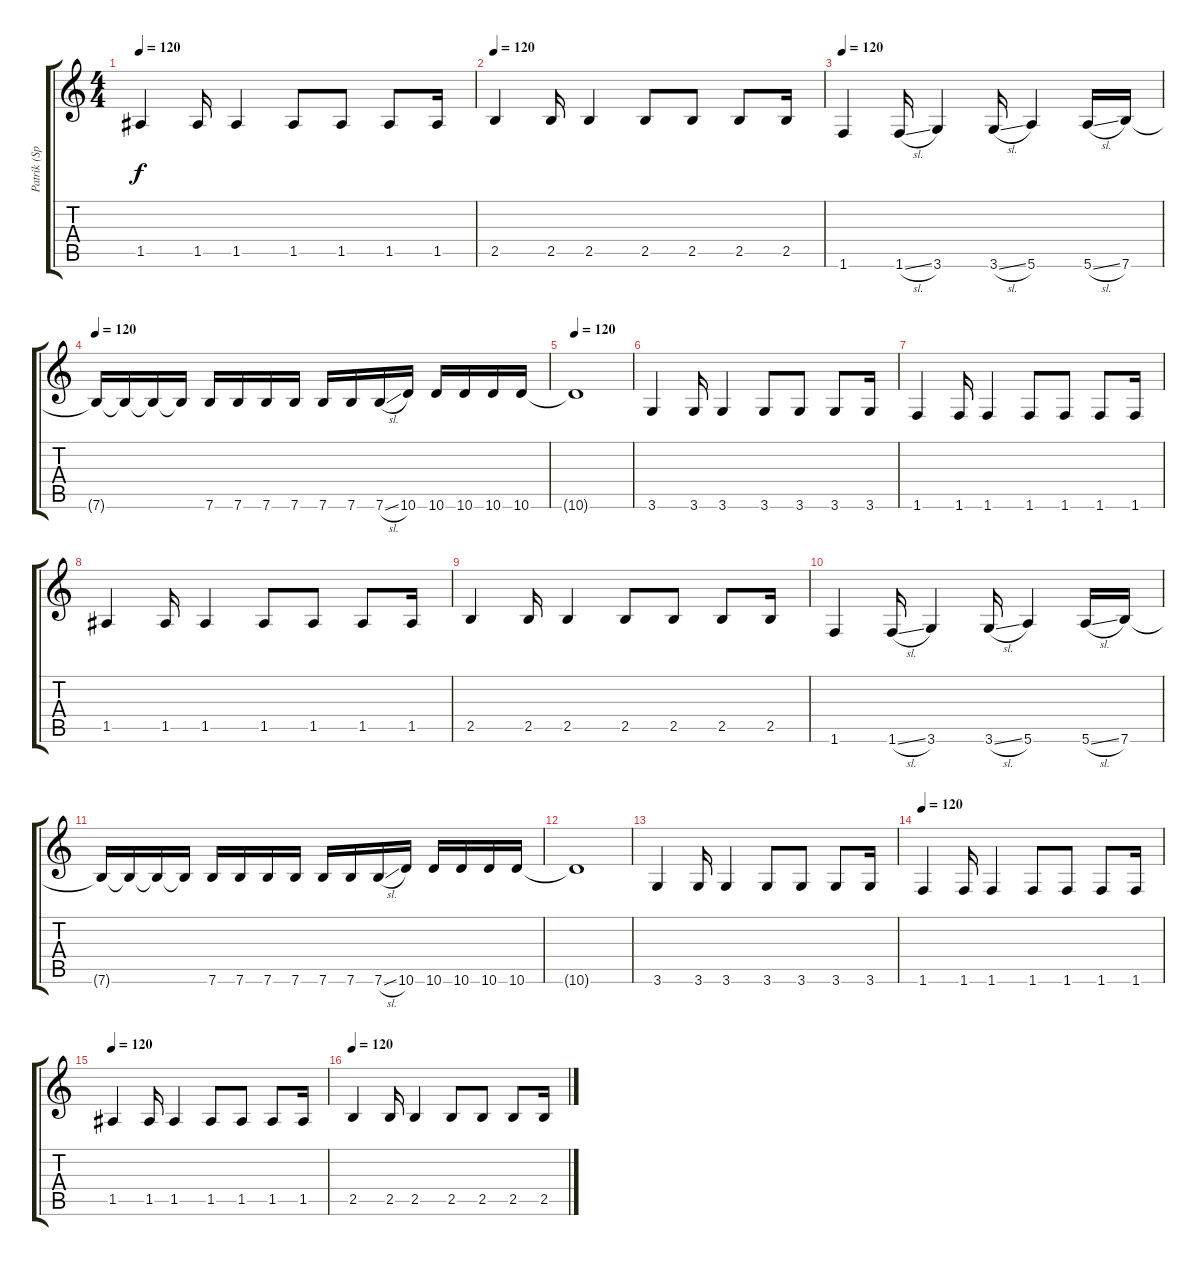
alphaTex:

\track ("Patrik (Speaker: metal)" "Patrik (Sp") {instrument distortionguitar}
\staff {score tabs}
\tuning (E4 B3 G3 D3 A2 E2) {hide}
\ts (4 4)
\tempo 120
\clef g2
\ks c
1.5.4{dy f} 1.5.16 1.5.4 1.5.8 1.5.8 1.5.8 1.5.16 |
\tempo 120
2.5.4 2.5.16 2.5.4 2.5.8 2.5.8 2.5.8 2.5.16 |
\tempo 120
1.6.4 1.6{sl}.16 3.6.4 3.6{sl}.16 5.6.4 5.6{sl}.16 7.6.16 |
\tempo 120
7.6{t}.16 7.6{t}.16 7.6{t}.16 7.6{t}.16 7.6.16 7.6.16 7.6.16 7.6.16 7.6.16 7.6.16 7.6{sl}.16 10.6.16 10.6.16 10.6.16 10.6.16 10.6.16 |
\tempo 120
10.6{t}.1 |
3.6.4 3.6.16 3.6.4 3.6.8 3.6.8 3.6.8 3.6.16 |
1.6.4 1.6.16 1.6.4 1.6.8 1.6.8 1.6.8 1.6.16 |
1.5.4 1.5.16 1.5.4 1.5.8 1.5.8 1.5.8 1.5.16 |
2.5.4 2.5.16 2.5.4 2.5.8 2.5.8 2.5.8 2.5.16 |
1.6.4 1.6{sl}.16 3.6.4 3.6{sl}.16 5.6.4 5.6{sl}.16 7.6.16 |
7.6{t}.16 7.6{t}.16 7.6{t}.16 7.6{t}.16 7.6.16 7.6.16 7.6.16 7.6.16 7.6.16 7.6.16 7.6{sl}.16 10.6.16 10.6.16 10.6.16 10.6.16 10.6.16 |
10.6{t}.1 |
3.6.4 3.6.16 3.6.4 3.6.8 3.6.8 3.6.8 3.6.16 |
\tempo 120
1.6.4 1.6.16 1.6.4 1.6.8 1.6.8 1.6.8 1.6.16 |
\tempo 120
1.5.4 1.5.16 1.5.4 1.5.8 1.5.8 1.5.8 1.5.16 |
\tempo 120
2.5.4 2.5.16 2.5.4 2.5.8 2.5.8 2.5.8 2.5.16
